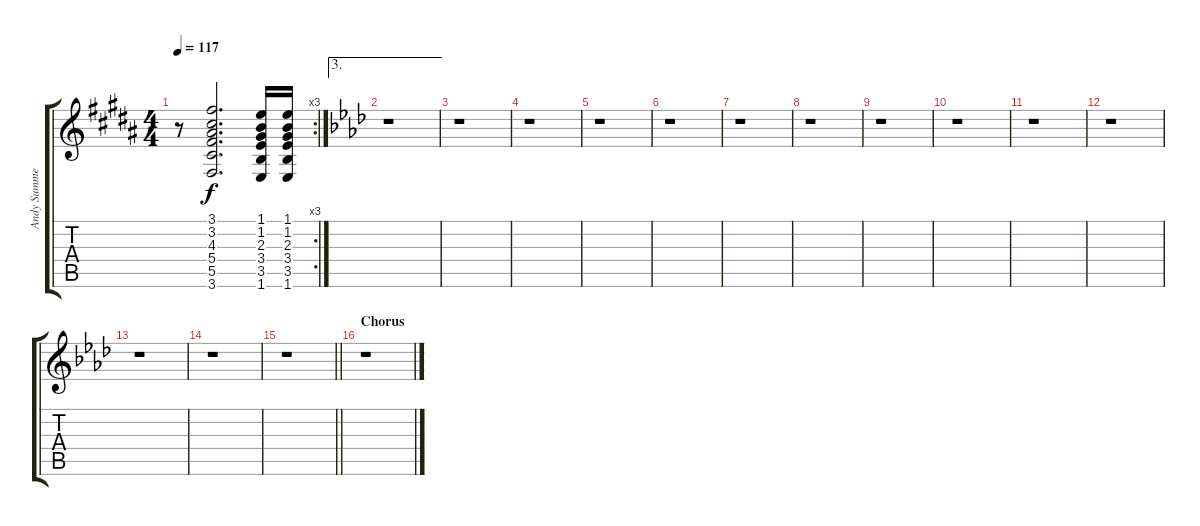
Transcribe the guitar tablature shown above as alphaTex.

\track ("Andy Summers - Original Arrangement" "Andy Summe") {instrument overdrivenguitar}
\staff {score tabs}
\tuning (Eb4 Bb3 Gb3 Db3 Ab2 Eb2) {hide}
\rc 3
\ts (4 4)
\tempo 117
\clef g2
\ks g#minor
r.8{dy f} (3.1{t} 3.2{t} 4.3{t} 5.4{t} 5.5{t} 3.6{t}).2{d} (1.1 1.2 2.3 3.4 3.5 1.6).16 (1.1 1.2 2.3 3.4 3.5 1.6).16 |
\ae 3
\ks ab
r.1 |
r.1 |
r.1 |
r.1 |
r.1 |
r.1 |
r.1 |
r.1 |
r.1 |
r.1 |
r.1 |
r.1 |
r.1 |
\barLineRight lightlight
r.1 |
\section ("" "Chorus")
r.1
